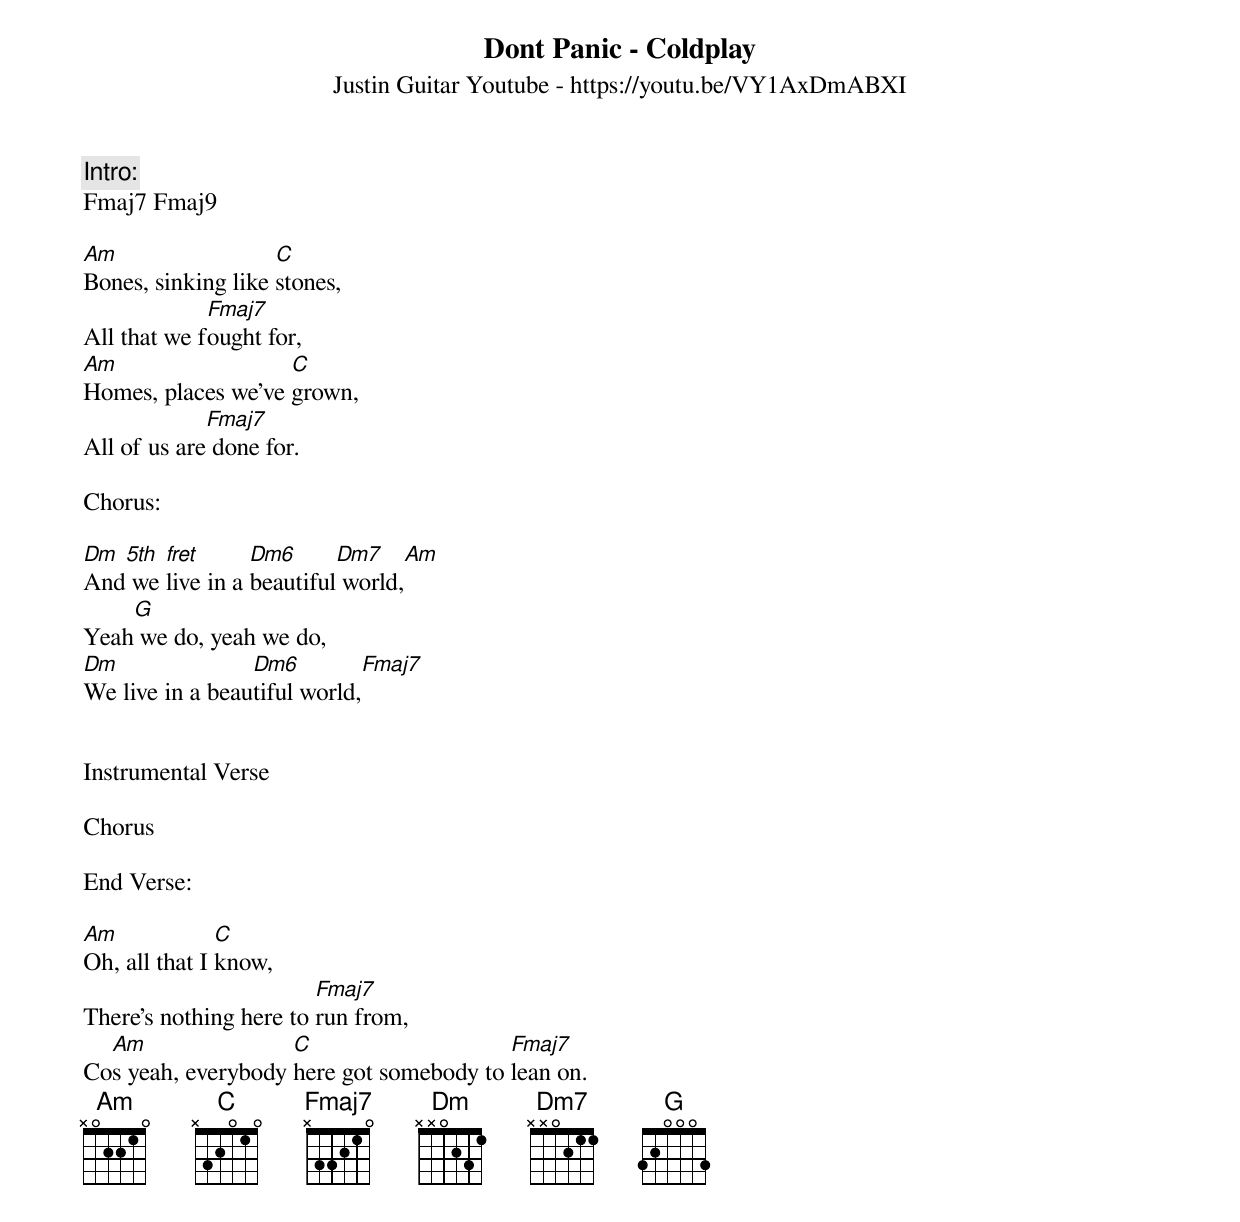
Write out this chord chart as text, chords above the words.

Dont Panic - Coldplay
Justin Guitar Youtube - https://youtu.be/VY1AxDmABXI


Intro:
Fmaj7 Fmaj9

Am                  C
Bones, sinking like stones,
             Fmaj7
All that we fought for,
Am                  C
Homes, places we've grown,
             Fmaj7
All of us are done for.

Chorus:

Dm 5th fret      Dm6      Dm7    Am
And we live in a beautiful world,
    G
Yeah we do, yeah we do,
Dm               Dm6              Fmaj7
We live in a beautiful world,


Instrumental Verse

Chorus

End Verse:

Am             C
Oh, all that I know,
                        Fmaj7
There's nothing here to run from,
  Am                C                    Fmaj7
Cos yeah, everybody here got somebody to lean on.
